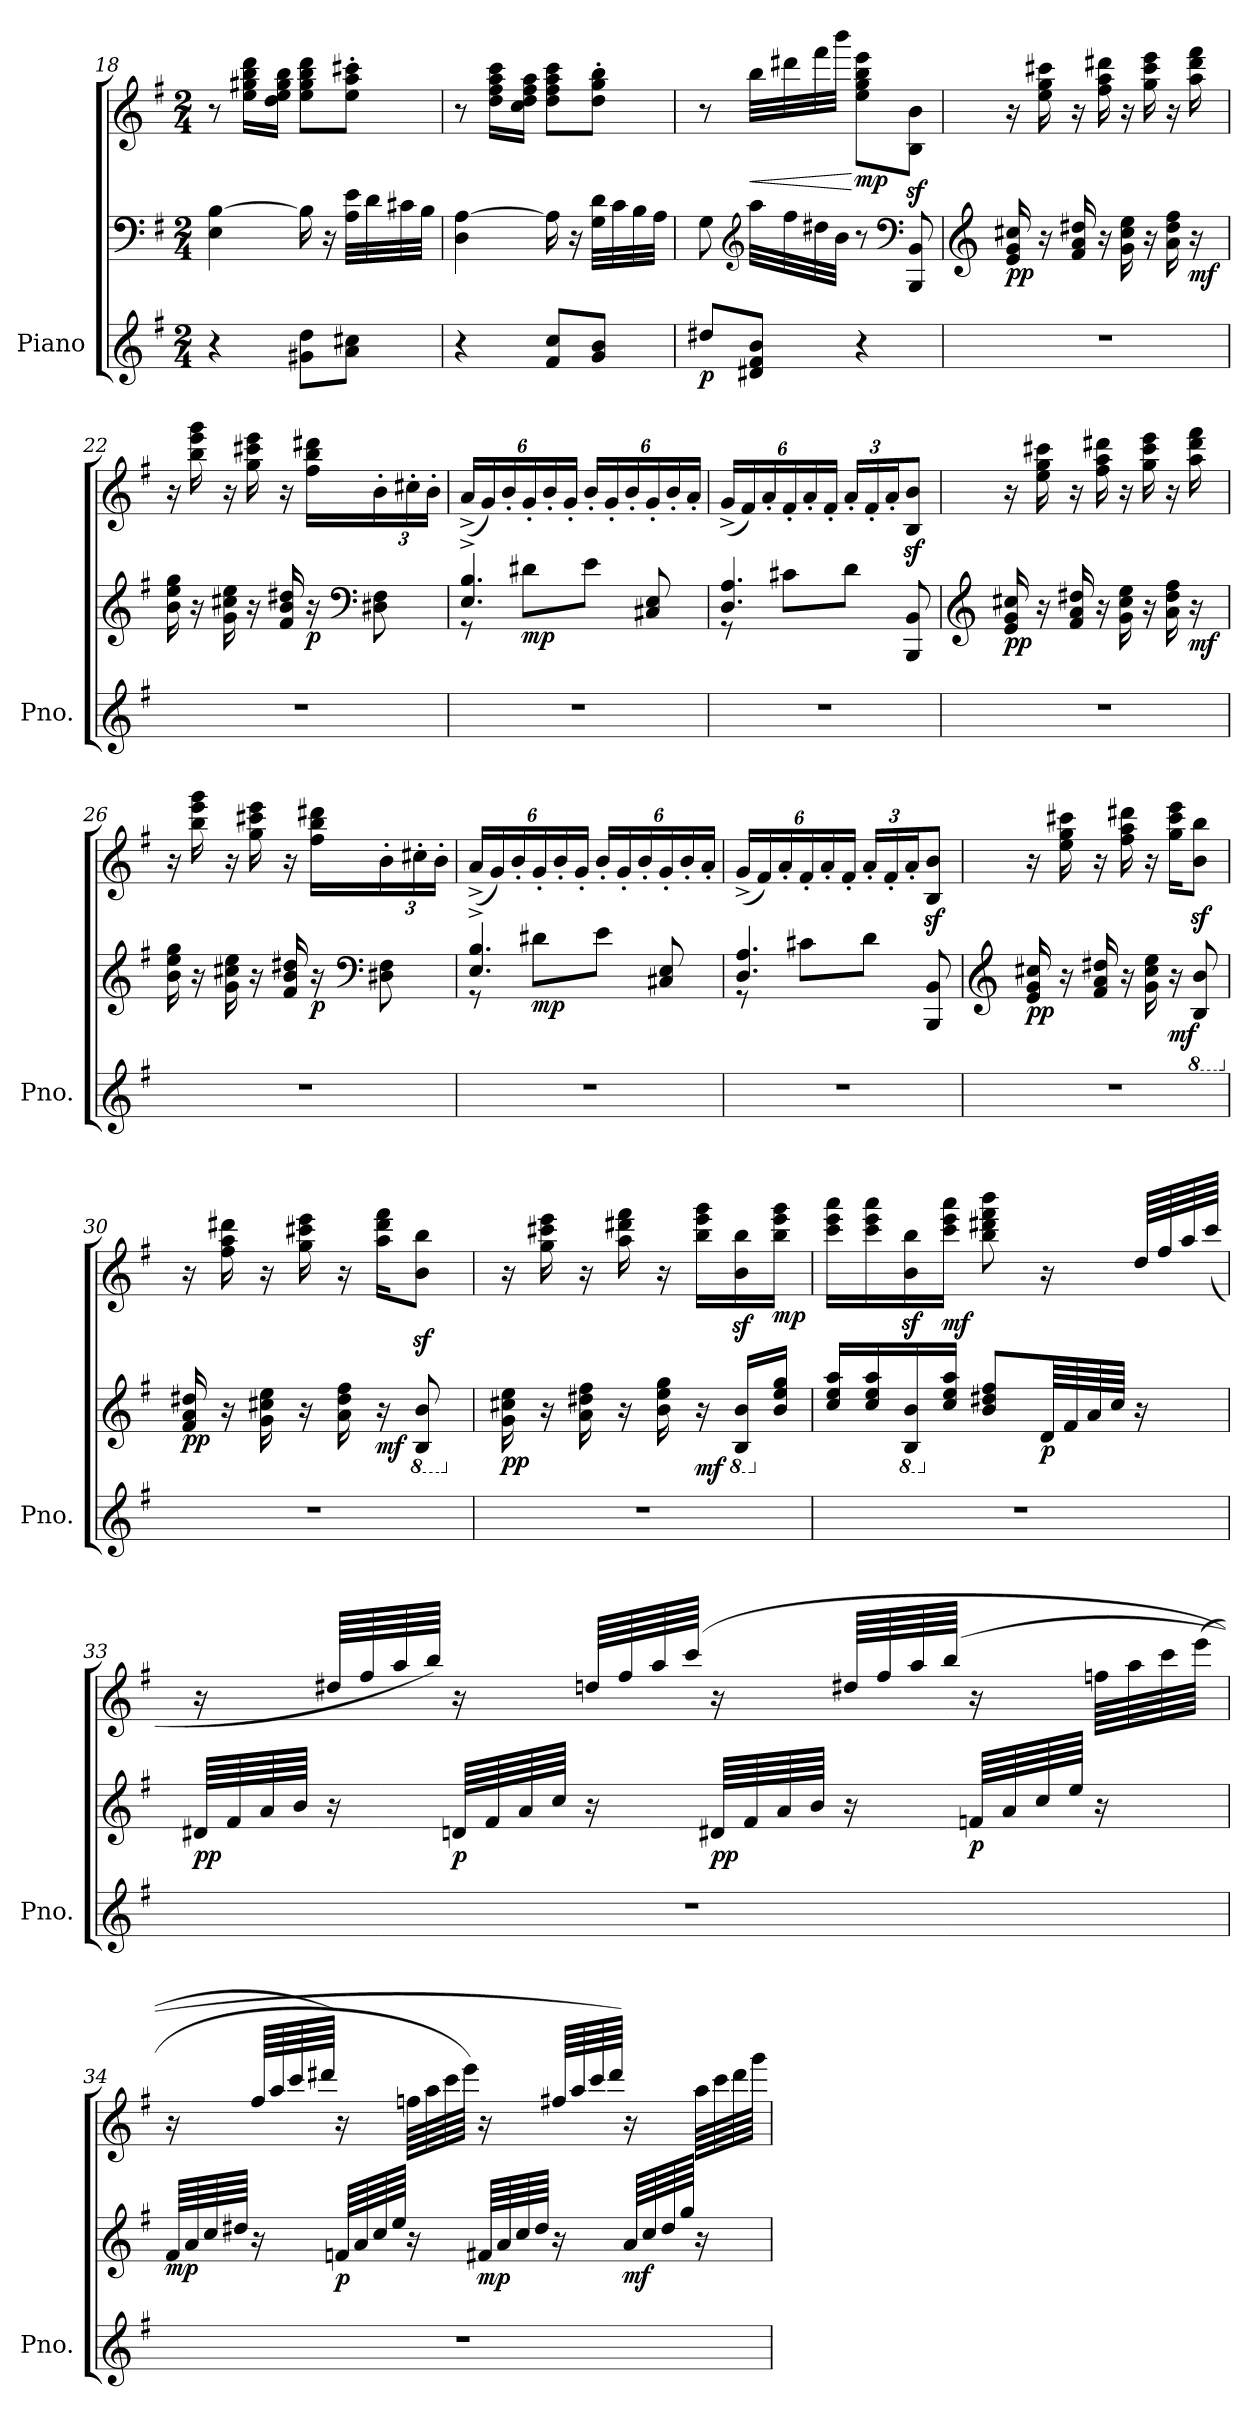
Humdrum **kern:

**kern	**kern	**kern	**dynam
*part1	*part1	*part1	*part1
*staff3	*staff2	*staff1	*staff1/2/3
*I"Piano	*	*	*
*I'Pno.	*	*	*
*clefG2	*clefF4	*clefG2	*
*k[f#]	*k[f#]	*k[f#]	*
*M2/4	*M2/4	*M2/4	*
=18	=18	=18	=18
4r	4E\ [4B\	8r	.
.	.	16ee\ 16gg#X\ 16bb\ 16ddd\LL	.
.	.	16dd\ 16ee\ 16gg#\ 16bb\JJ	.
8g#X\ 8dd\L	16B\]	8ee\ 8gg#\ 8bb\ 8ddd\L	.
.	16r	.	.
8a\ 8cc#X\J	32A\ 32e\LLL	8ee\' 8aa\' 8ccc#X\'J	.
.	32d\	.	.
.	32c#X\	.	.
.	32B\JJJ	.	.
=19	=19	=19	=19
4r	4D\ [4A\	8r	.
.	.	16dd\ 16ff#\ 16aa\ 16ccc\LL	.
.	.	16cc\ 16dd\ 16ff#\ 16aa\JJ	.
8f#/ 8cc/L	16A\]	8dd\ 8ff#\ 8aa\ 8ccc\L	.
.	16r	.	.
8g/ 8b/J	32G\ 32d\LLL	8dd\' 8gg\' 8bb\'J	.
.	32c\	.	.
.	32B\	.	.
.	32A\JJJ	.	.
=20	=20	=20	=20
!	!	!	!LO:DY:b=3
8dd#X/L	8G\	8r	p
*	*clefG2	*	*
!	!	!	!LO:HP:b
8d#X/ 8f#/ 8b/J	32aa\LLL	32bb\LLL	<
.	32ff#\	32ddd#X\	.
.	32dd#X\	32fff#\	.
.	32b\JJJ	32bbb\JJJ	.
!	!	!	!LO:DY:n=1:b
4r	8r	8ee\ 8gg\ 8bb\ 8eee\L	[ mp
*	*clefF4	*	*
.	8BBB/ 8BB/	8B\z< 8b\z<J	.
=21	=21	=21	=21
*	*clefG2	*	*
!	!	!	!LO:DY:b=2
2r	16e/ 16g/ 16cc#X/	16r	pp
.	16r	16ee\ 16gg\ 16ccc#X\	.
.	16f#/ 16a/ 16dd#X/	16r	.
.	16r	16ff#\ 16aa\ 16ddd#X\	.
.	16g\ 16cc#\ 16ee\	16r	.
.	16r	16gg\ 16ccc#\ 16eee\	.
.	16a\ 16dd#\ 16ff#\	16r	.
!	!	!	!LO:DY:b=2
.	16r	16aa\ 16ddd#\ 16fff#\	mf
!!LO:LB:g=z
=22	=22	=22	=22
2r	16b\ 16ee\ 16gg\	16r	.
.	16r	16bb\ 16eee\ 16ggg\	.
.	16g\ 16cc#X\ 16ee\	16r	.
.	16r	16gg\ 16ccc#X\ 16eee\	.
.	16f#/ 16b/ 16dd#X/	16r	.
!	!	!	!LO:DY:b=2
.	16r	16ff#\ 16bb\ 16ddd#X\LL	p
*	*clefF4	*	*
*	*	*Xbrackettup	*
.	8D#X\ 8F#\	24b'\	.
.	.	24cc#X'\	.
.	.	24b'\JJ	.
=23	=23	=23	=23
*	*^	*	*
2r	4.E/^ 4.B/^	8r	(<24a^/LL	.
.	.	.	24g/)	.
.	.	.	24b'/	.
!	!	!	!	!LO:DY:b=2
.	.	8d#X\L	24g'/	mp
.	.	.	24b'/	.
.	.	.	24g'/JJ	.
.	.	8e\J	24b'/LL	.
.	.	.	24g'/	.
.	.	.	24b'/	.
.	8C#X/ 8E/	8ryy	24g'/	.
.	.	.	24b'/	.
.	.	.	24a'/JJ	.
=24	=24	=24	=24	=24
2r	4.D/ 4.A/	8r	(<24g^/LL	.
.	.	.	24f#/)	.
.	.	.	24a'/	.
.	.	8c#X\L	24f#'/	.
.	.	.	24a'/	.
.	.	.	24f#'/JJ	.
.	.	8d\J	24a'/LL	.
.	.	.	24f#'/	.
.	.	.	24a'/J	.
.	8BBB/ 8BB/	8ryy	8B/z< 8b/z<J	.
*	*v	*v	*	*
=25	=25	=25	=25
*	*clefG2	*	*
*	*^	*	*
!	!	!	!	!LO:DY:b=2
*	*v	*v	*	*
2r	16e/ 16g/ 16cc#X/	16r	pp
.	16r	16ee\ 16gg\ 16ccc#X\	.
.	16f#/ 16a/ 16dd#X/	16r	.
.	16r	16ff#\ 16aa\ 16ddd#X\	.
.	16g\ 16cc#\ 16ee\	16r	.
.	16r	16gg\ 16ccc#\ 16eee\	.
.	16a\ 16dd#\ 16ff#\	16r	.
!	!	!	!LO:DY:b=2
.	16r	16aa\ 16ddd#\ 16fff#\	mf
=26	=26	=26	=26
2r	16b\ 16ee\ 16gg\	16r	.
.	16r	16bb\ 16eee\ 16ggg\	.
.	16g\ 16cc#X\ 16ee\	16r	.
.	16r	16gg\ 16ccc#X\ 16eee\	.
.	16f#/ 16b/ 16dd#X/	16r	.
!	!	!	!LO:DY:b=2
.	16r	16ff#\ 16bb\ 16ddd#X\LL	p
*	*clefF4	*	*
.	8D#X\ 8F#\	24b'\	.
.	.	24cc#X'\	.
.	.	24b'\JJ	.
!!LO:PB:g=z
=27	=27	=27	=27
*	*^	*	*
2r	4.E/^ 4.B/^	8r	(<24a^/LL	.
.	.	.	24g/)	.
.	.	.	24b'/	.
!	!	!	!	!LO:DY:b=2
.	.	8d#X\L	24g'/	mp
.	.	.	24b'/	.
.	.	.	24g'/JJ	.
.	.	8e\J	24b'/LL	.
.	.	.	24g'/	.
.	.	.	24b'/	.
.	8C#X/ 8E/	8ryy	24g'/	.
.	.	.	24b'/	.
.	.	.	24a'/JJ	.
=28	=28	=28	=28	=28
2r	4.D/ 4.A/	8r	(<24g^/LL	.
.	.	.	24f#/)	.
.	.	.	24a'/	.
.	.	8c#X\L	24f#'/	.
.	.	.	24a'/	.
.	.	.	24f#'/JJ	.
.	.	8d\J	24a'/LL	.
.	.	.	24f#'/	.
.	.	.	24a'/J	.
.	8BBB/ 8BB/	8ryy	8B/z< 8b/z<J	.
*	*v	*v	*	*
=29	=29	=29	=29
*	*clefG2	*	*
*	*^	*	*
!	!	!	!	!LO:DY:b=2
*	*v	*v	*	*
2r	16e/ 16g/ 16cc#X/	16r	pp
.	16r	16ee\ 16gg\ 16ccc#X\	.
.	16f#/ 16a/ 16dd#X/	16r	.
.	16r	16ff#\ 16aa\ 16ddd#X\	.
.	16g\ 16cc#\ 16ee\	16r	.
!	!	!	!LO:DY:b=2
.	16r	16gg\ 16ccc#\ 16eee\KL	mf
*	*8ba	*	*
.	8BB/ 8B/	8b\z< 8bb\z<J	.
=30	=30	=30	=30
*	*X8ba	*	*
!	!	!	!LO:DY:b=2
2r	16f#/ 16a/ 16dd#X/	16r	pp
.	16r	16ff#\ 16aa\ 16ddd#X\	.
.	16g\ 16cc#X\ 16ee\	16r	.
.	16r	16gg\ 16ccc#X\ 16eee\	.
.	16a\ 16dd#\ 16ff#\	16r	.
!	!	!	!LO:DY:b=2
.	16r	16aa\ 16ddd#\ 16fff#\KL	mf
*	*8ba	*	*
.	8BB/ 8B/	8b\z< 8bb\z<J	.
=31	=31	=31	=31
*	*X8ba	*	*
!	!	!	!LO:DY:b=2
2r	16g\ 16cc#X\ 16ee\	16r	pp
.	16r	16gg\ 16ccc#X\ 16eee\	.
.	16a\ 16dd#X\ 16ff#\	16r	.
.	16r	16aa\ 16ddd#X\ 16fff#\	.
.	16b\ 16ee\ 16gg\	16r	.
!	!	!	!LO:DY:b=2
.	16r	16bb\ 16eee\ 16ggg\LL	mf
*	*8ba	*	*
.	16BB/ 16B/LL	16b\z< 16bb\z<	.
*	*X8ba	*	*
!	!	!	!LO:DY:b
.	16b/ 16ee/ 16gg/JJ	16bb\ 16eee\ 16ggg\JJ	mp
!!LO:LB:g=z
=32	=32	=32	=32
2r	16cc/ 16ee/ 16aa/LL	16ccc\ 16eee\ 16aaa\LL	.
.	16cc/ 16ee/ 16aa/	16ccc\ 16eee\ 16aaa\	.
*	*8ba	*	*
.	16BB/ 16B/	16b\z< 16bb\z<	.
*	*X8ba	*	*
!	!	!	!LO:DY:b
.	16cc/ 16ee/ 16aa/JJ	16ccc\ 16eee\ 16aaa\JJ	mf
.	8b/ 8dd#X/ 8ff#/L	8bb\ 8ddd#X\ 8fff#\ 8bbb\	.
!	!	!	!LO:DY:b=2
.	(>64d/LLL	16r	p
.	64f#/	.	.
.	64a/	.	.
.	64cc/JJJJ	.	.
.	16r	64dd/LLLL	.
.	.	64ff#/	.
.	.	64aa/	.
.	.	(64ccc/JJJJ	.
=33	=33	=33	=33
!	!	!	!LO:DY:b=2
2r	(>64d#X/LLLL	16r	pp
.	64f#/	.	.
.	64a/	.	.
.	64b/JJJJ	.	.
.	16r	64dd#X/LLLL	.
.	.	64ff#/	.
.	.	64aa/	.
.	.	64bb/JJJJ)	.
!	!	!	!LO:DY:b=2
.	(>64dn/LLLL	16r	p
.	64f#/	.	.
.	64a/	.	.
.	64cc/JJJJ	.	.
.	16r	64ddn/LLLL	.
.	.	64ff#/	.
.	.	64aa/	.
.	.	(64ccc/JJJJ	.
!	!	!	!LO:DY:b=2
.	(>64d#X/LLLL	16r	pp
.	64f#/	.	.
.	64a/	.	.
.	64b/JJJJ	.	.
.	16r	64dd#X/LLLL	.
.	.	64ff#/	.
.	.	64aa/	.
.	.	(64bb/JJJJ	.
!	!	!	!LO:DY:b=2
.	(>64fn/LLLL	16r	p
.	64a/	.	.
.	64cc/	.	.
.	64ee/JJJJ	.	.
.	16r	64ffn\LLLL	.
.	.	64aa\	.
.	.	64ccc\	.
.	.	(64eee\JJJJ	.
!!LO:LB:g=z
=34	=34	=34	=34
!	!	!	!LO:DY:b=2
2r	64f#/LLLL	16r	mp
.	64a/	.	.
.	64cc/	.	.
.	64dd#X/JJJJ	.	.
.	16r	64ff#/LLLL	.
.	.	64aa/	.
.	.	64ccc/	.
.	.	64ddd#X/JJJJ)	.
!	!	!	!LO:DY:b=2
.	64fn/LLLL	16r	p
.	64a/	.	.
.	64cc/	.	.
.	64ee/JJJJ	.	.
.	16r	64ffn\LLLL	.
.	.	64aa\	.
.	.	64ccc\	.
.	.	64eee\JJJJ)	.
!	!	!	!LO:DY:b=2
.	64f#X/LLLL	16r	mp
.	64a/	.	.
.	64cc/	.	.
.	64dd#/JJJJ	.	.
.	16r	64ff#X/LLLL	.
.	.	64aa/	.
.	.	64ccc/	.
.	.	64ddd#/JJJJ)	.
!	!	!	!LO:DY:b=2
.	64a/LLLL	16r	mf
.	64cc/	.	.
.	64dd#/	.	.
.	64gg/JJJJ	.	.
.	16r	64aa\LLLL	.
.	.	64ccc\	.
.	.	64ddd#\	.
.	.	64ggg\JJJJ)	.
=	=	=	=
*-	*-	*-	*-
